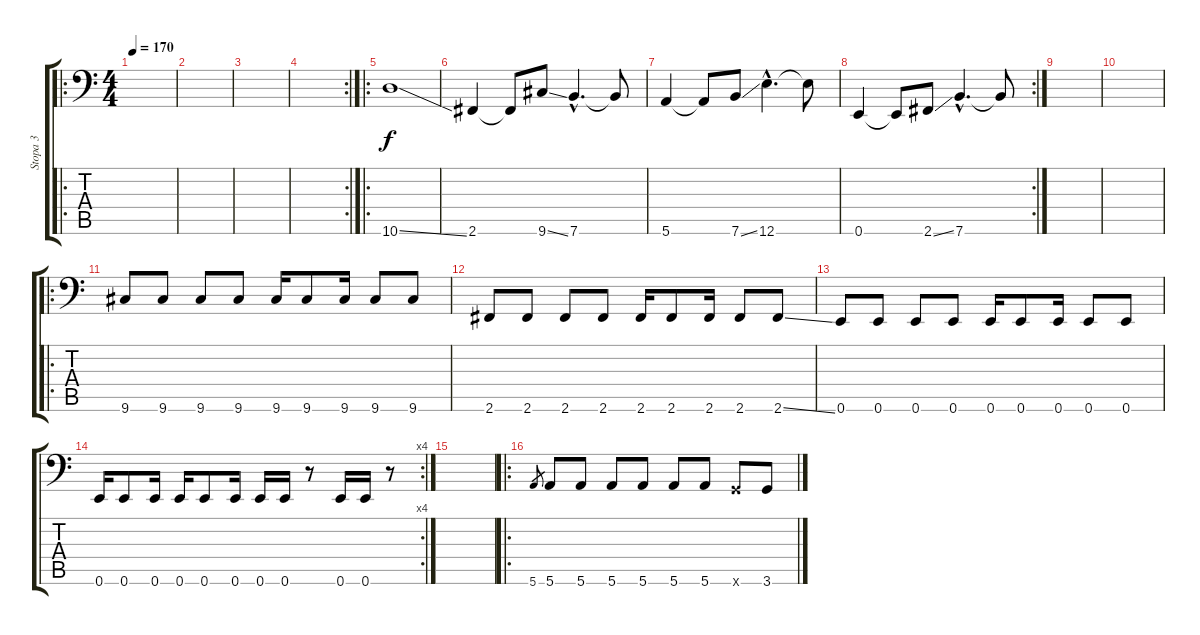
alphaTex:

\track ("Stopa 3" "Stopa 3") {instrument electricbassfinger}
\staff {score tabs}
\tuning (E3 B2 G2 D2 A1 E1) {hide}
\ro
\ts (4 4)
\tempo 170
\clef f4
\ks c
|
|
|
\rc 2
|
\ro
10.6{ss}.1 |
2.6.4 2.6{t}.8 9.6{ss}.8 7.6{hac}.4{d} 7.6{t}.8 |
5.6.4 5.6{t}.8 7.6{ss}.8 12.6{hac}.4{d} 12.6{t}.8 |
\rc 2
0.6.4 0.6{t}.8 2.6{ss}.8 7.6{hac}.4{d} 7.6{t}.8 |
|
|
\ro
9.6.8 9.6.8 9.6.8 9.6.8 9.6.16 9.6.8 9.6.16 9.6.8 9.6.8 |
2.6.8 2.6.8 2.6.8 2.6.8 2.6.16 2.6.8 2.6.16 2.6.8 2.6{ss}.8 |
0.6.8 0.6.8 0.6.8 0.6.8 0.6.16 0.6.8 0.6.16 0.6.8 0.6.8 |
\rc 4
0.6.16 0.6.8 0.6.16 0.6.16 0.6.8 0.6.16 0.6.16 0.6.16 r.8 0.6.16 0.6.16 r.8 |
|
\ro
5.6.8{gr} 5.6.8 5.6.8 5.6.8 5.6.8 5.6.8 5.6.8 3.6{x}.8 3.6.8
